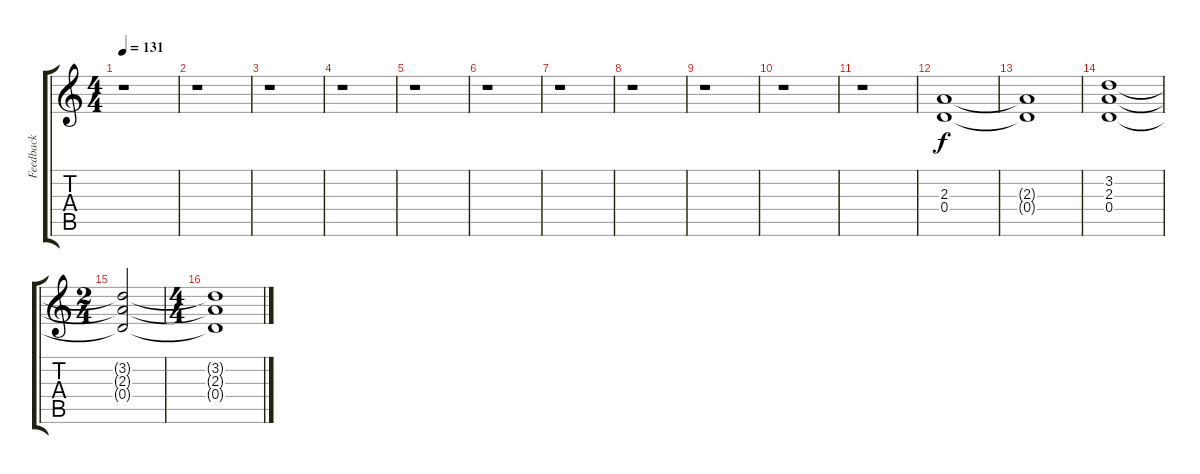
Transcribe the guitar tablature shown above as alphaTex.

\track ("Feedback" "Feedback") {instrument guitarharmonics}
\staff {score tabs}
\tuning (E4 B3 G3 D3 A2 E2) {hide}
\ts (4 4)
\tempo 131
\clef g2
\ks c
r.1{dy f} |
r.1 |
r.1 |
r.1 |
r.1 |
r.1 |
r.1 |
r.1 |
r.1 |
r.1 |
r.1 |
(2.3 0.4).1 |
(2.3{t} 0.4{t}).1 |
(3.2 2.3 0.4).1 |
\ts (2 4)
(3.2{t} 2.3{t} 0.4{t}).2 |
\ts (4 4)
(3.2{t} 2.3{t} 0.4{t}).1
